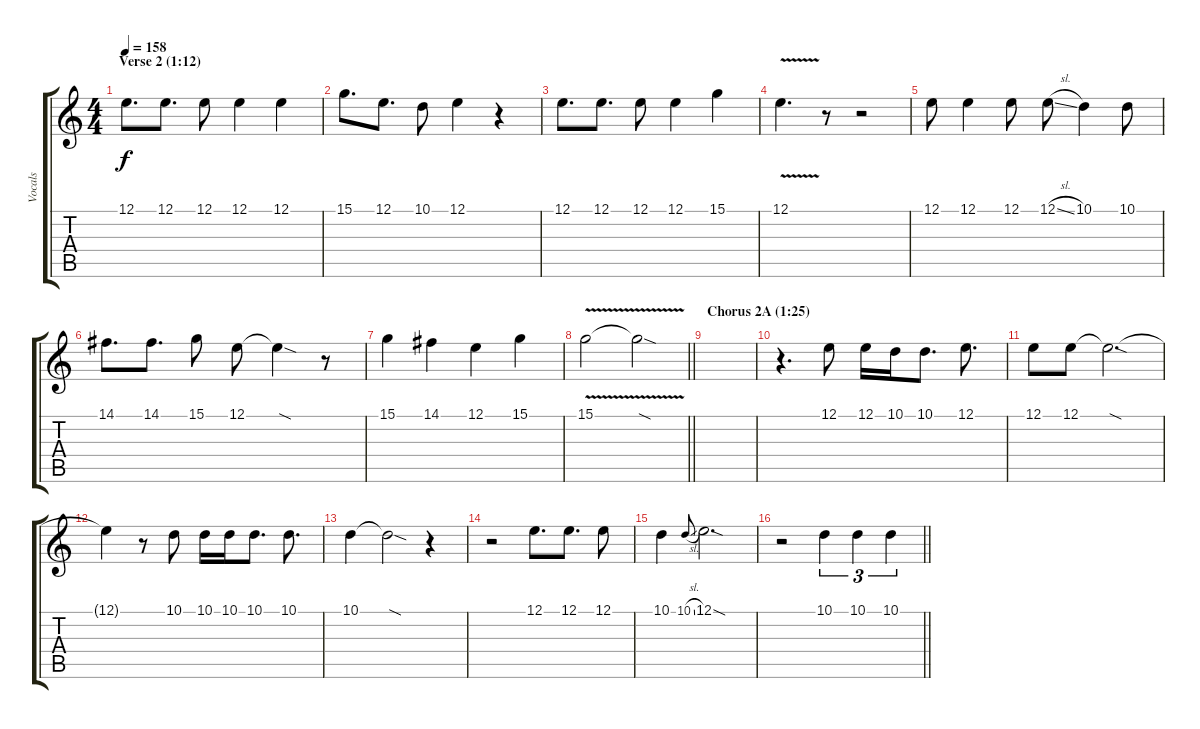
\track ("Vocals" "Vocals") {instrument lead2sawtooth}
\staff {score tabs}
\tuning (E4 B3 G3 D3 A2 E2) {hide}
\ts (4 4)
\section ("" "Verse 2 (1:12)")
\tempo 158
\clef g2
\ks c
12.1.8{d dy f} 12.1.8{d} 12.1.8 12.1.4 12.1.4 |
15.1.8{d} 12.1.8{d} 10.1.8 12.1.4 r.4 |
12.1.8{d} 12.1.8{d} 12.1.8 12.1.4 15.1.4 |
12.1{v}.4{d} r.8 r.2 |
12.1.8 12.1.4 12.1.8 12.1{sl}.8 10.1.4 10.1.8 |
14.1.8{d} 14.1.8{d} 15.1.8 12.1.8 12.1{sod t}.4 r.8 |
15.1.4 14.1.4 12.1.4 15.1.4 |
\barLineRight lightlight
15.1{v}.2 15.1{sod t}.2 |
\section ("" "Chorus 2A (1:25)")
|
r.4{d} 12.1.8 12.1.16 10.1.16 10.1.8{d} 12.1.8{d} |
12.1.8 12.1.8 12.1{sod t}.2{d} |
12.1{t}.4 r.8 10.1.8 10.1.16 10.1.16 10.1.8{d} 10.1.8{d} |
10.1.4 10.1{sod t}.2 r.4 |
r.2 12.1.8{d} 12.1.8{d} 12.1.8 |
10.1.4 10.1{sl}.8{gr onbeat} 12.1{sod}.2{d} |
\barLineRight lightlight
r.2 10.1.4{tu (3 2)} 10.1.4{tu (3 2)} 10.1.4{tu (3 2)}
